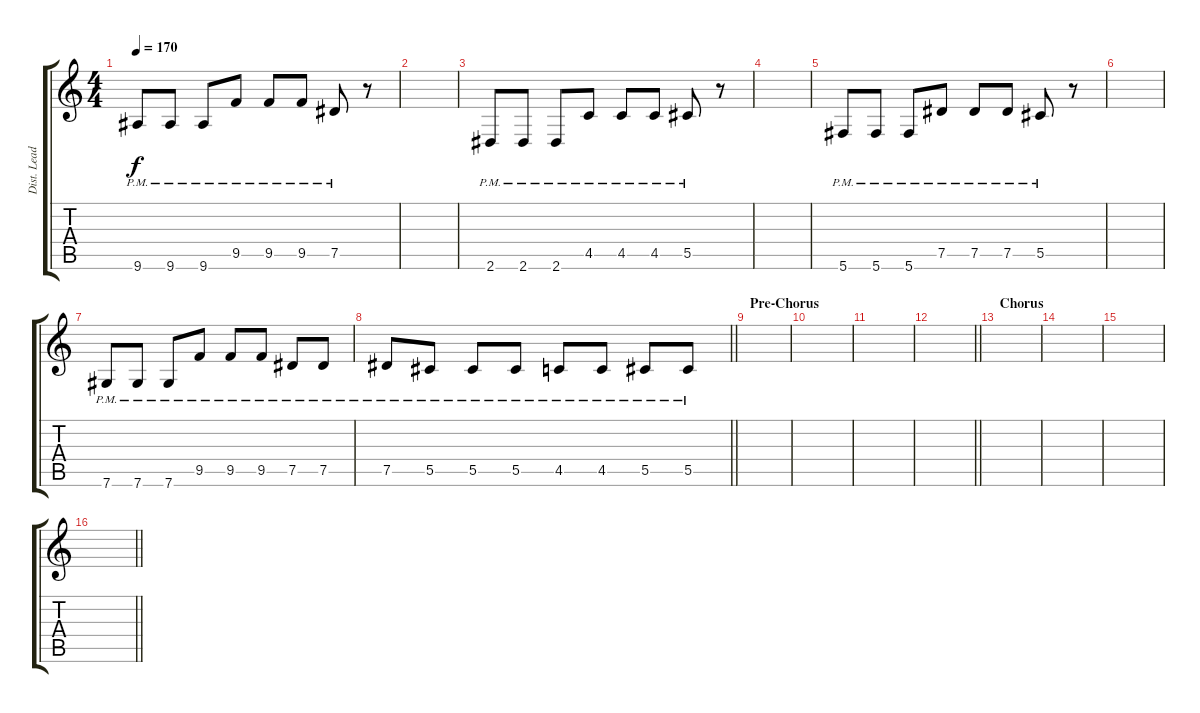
\track ("Dist. Lead Guitar" "Dist. Lead") {instrument distortionguitar}
\staff {score tabs}
\tuning (Eb4 Bb3 Gb3 Db3 Ab2 Db2) {hide}
\ts (4 4)
\tempo 170
\clef g2
\ks c
9.6{pm}.8{dy f} 9.6{pm}.8 9.6{pm}.8 9.5{pm}.8 9.5{pm}.8 9.5{pm}.8 7.5{pm}.8 r.8 |
|
2.6{pm}.8 2.6{pm}.8 2.6{pm}.8 4.5{pm}.8 4.5{pm}.8 4.5{pm}.8 5.5{pm}.8 r.8 |
|
5.6{pm}.8 5.6{pm}.8 5.6{pm}.8 7.5{pm}.8 7.5{pm}.8 7.5{pm}.8 5.5{pm}.8 r.8 |
|
7.6{pm}.8 7.6{pm}.8 7.6{pm}.8 9.5{pm}.8 9.5{pm}.8 9.5{pm}.8 7.5{pm}.8 7.5{pm}.8 |
\barLineRight lightlight
7.5{pm}.8 5.5{pm}.8 5.5{pm}.8 5.5{pm}.8 4.5{pm}.8 4.5{pm}.8 5.5{pm}.8 5.5{pm}.8 |
\section ("" "Pre-Chorus")
|
|
|
\barLineRight lightlight
|
\section ("" "Chorus")
|
|
|
\barLineRight lightlight
